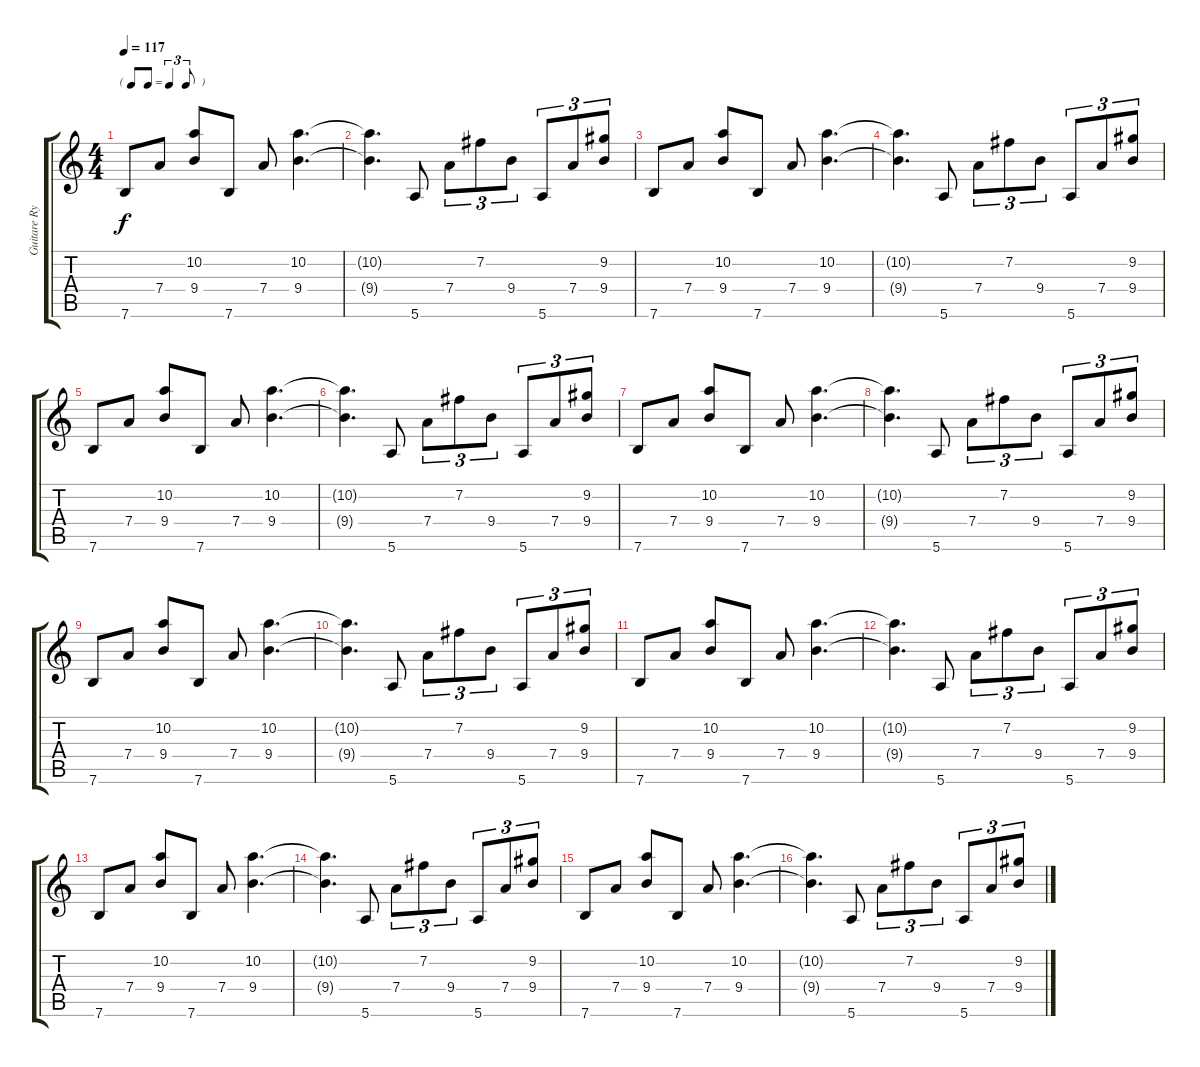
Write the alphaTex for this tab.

\track ("Guitare Rythm Tapping" "Guitare Ry") {instrument electricguitarjazz}
\staff {score tabs}
\tuning (E4 B3 G3 D3 A2 E2) {hide}
\ts (4 4)
\tf triplet8th
\tempo 117
\clef g2
\ks c
7.6.8{dy f} 7.4.8 (10.2 9.4).8 7.6.8 7.4.8 (10.2 9.4).4{d} |
(10.2{t} 9.4{t}).4{d} 5.6.8 7.4.8{tu (3 2)} 7.2.8{tu (3 2)} 9.4.8{tu (3 2)} 5.6.8{tu (3 2)} 7.4.8{tu (3 2)} (9.2 9.4).8{tu (3 2)} |
7.6.8 7.4.8 (10.2 9.4).8 7.6.8 7.4.8 (10.2 9.4).4{d} |
(10.2{t} 9.4{t}).4{d} 5.6.8 7.4.8{tu (3 2)} 7.2.8{tu (3 2)} 9.4.8{tu (3 2)} 5.6.8{tu (3 2)} 7.4.8{tu (3 2)} (9.2 9.4).8{tu (3 2)} |
7.6.8 7.4.8 (10.2 9.4).8 7.6.8 7.4.8 (10.2 9.4).4{d} |
(10.2{t} 9.4{t}).4{d} 5.6.8 7.4.8{tu (3 2)} 7.2.8{tu (3 2)} 9.4.8{tu (3 2)} 5.6.8{tu (3 2)} 7.4.8{tu (3 2)} (9.2 9.4).8{tu (3 2)} |
7.6.8 7.4.8 (10.2 9.4).8 7.6.8 7.4.8 (10.2 9.4).4{d} |
(10.2{t} 9.4{t}).4{d} 5.6.8 7.4.8{tu (3 2)} 7.2.8{tu (3 2)} 9.4.8{tu (3 2)} 5.6.8{tu (3 2)} 7.4.8{tu (3 2)} (9.2 9.4).8{tu (3 2)} |
7.6.8 7.4.8 (10.2 9.4).8 7.6.8 7.4.8 (10.2 9.4).4{d} |
(10.2{t} 9.4{t}).4{d} 5.6.8 7.4.8{tu (3 2)} 7.2.8{tu (3 2)} 9.4.8{tu (3 2)} 5.6.8{tu (3 2)} 7.4.8{tu (3 2)} (9.2 9.4).8{tu (3 2)} |
7.6.8 7.4.8 (10.2 9.4).8 7.6.8 7.4.8 (10.2 9.4).4{d} |
(10.2{t} 9.4{t}).4{d} 5.6.8 7.4.8{tu (3 2)} 7.2.8{tu (3 2)} 9.4.8{tu (3 2)} 5.6.8{tu (3 2)} 7.4.8{tu (3 2)} (9.2 9.4).8{tu (3 2)} |
7.6.8 7.4.8 (10.2 9.4).8 7.6.8 7.4.8 (10.2 9.4).4{d} |
(10.2{t} 9.4{t}).4{d} 5.6.8 7.4.8{tu (3 2)} 7.2.8{tu (3 2)} 9.4.8{tu (3 2)} 5.6.8{tu (3 2)} 7.4.8{tu (3 2)} (9.2 9.4).8{tu (3 2)} |
7.6.8 7.4.8 (10.2 9.4).8 7.6.8 7.4.8 (10.2 9.4).4{d} |
(10.2{t} 9.4{t}).4{d} 5.6.8 7.4.8{tu (3 2)} 7.2.8{tu (3 2)} 9.4.8{tu (3 2)} 5.6.8{tu (3 2)} 7.4.8{tu (3 2)} (9.2 9.4).8{tu (3 2)}
